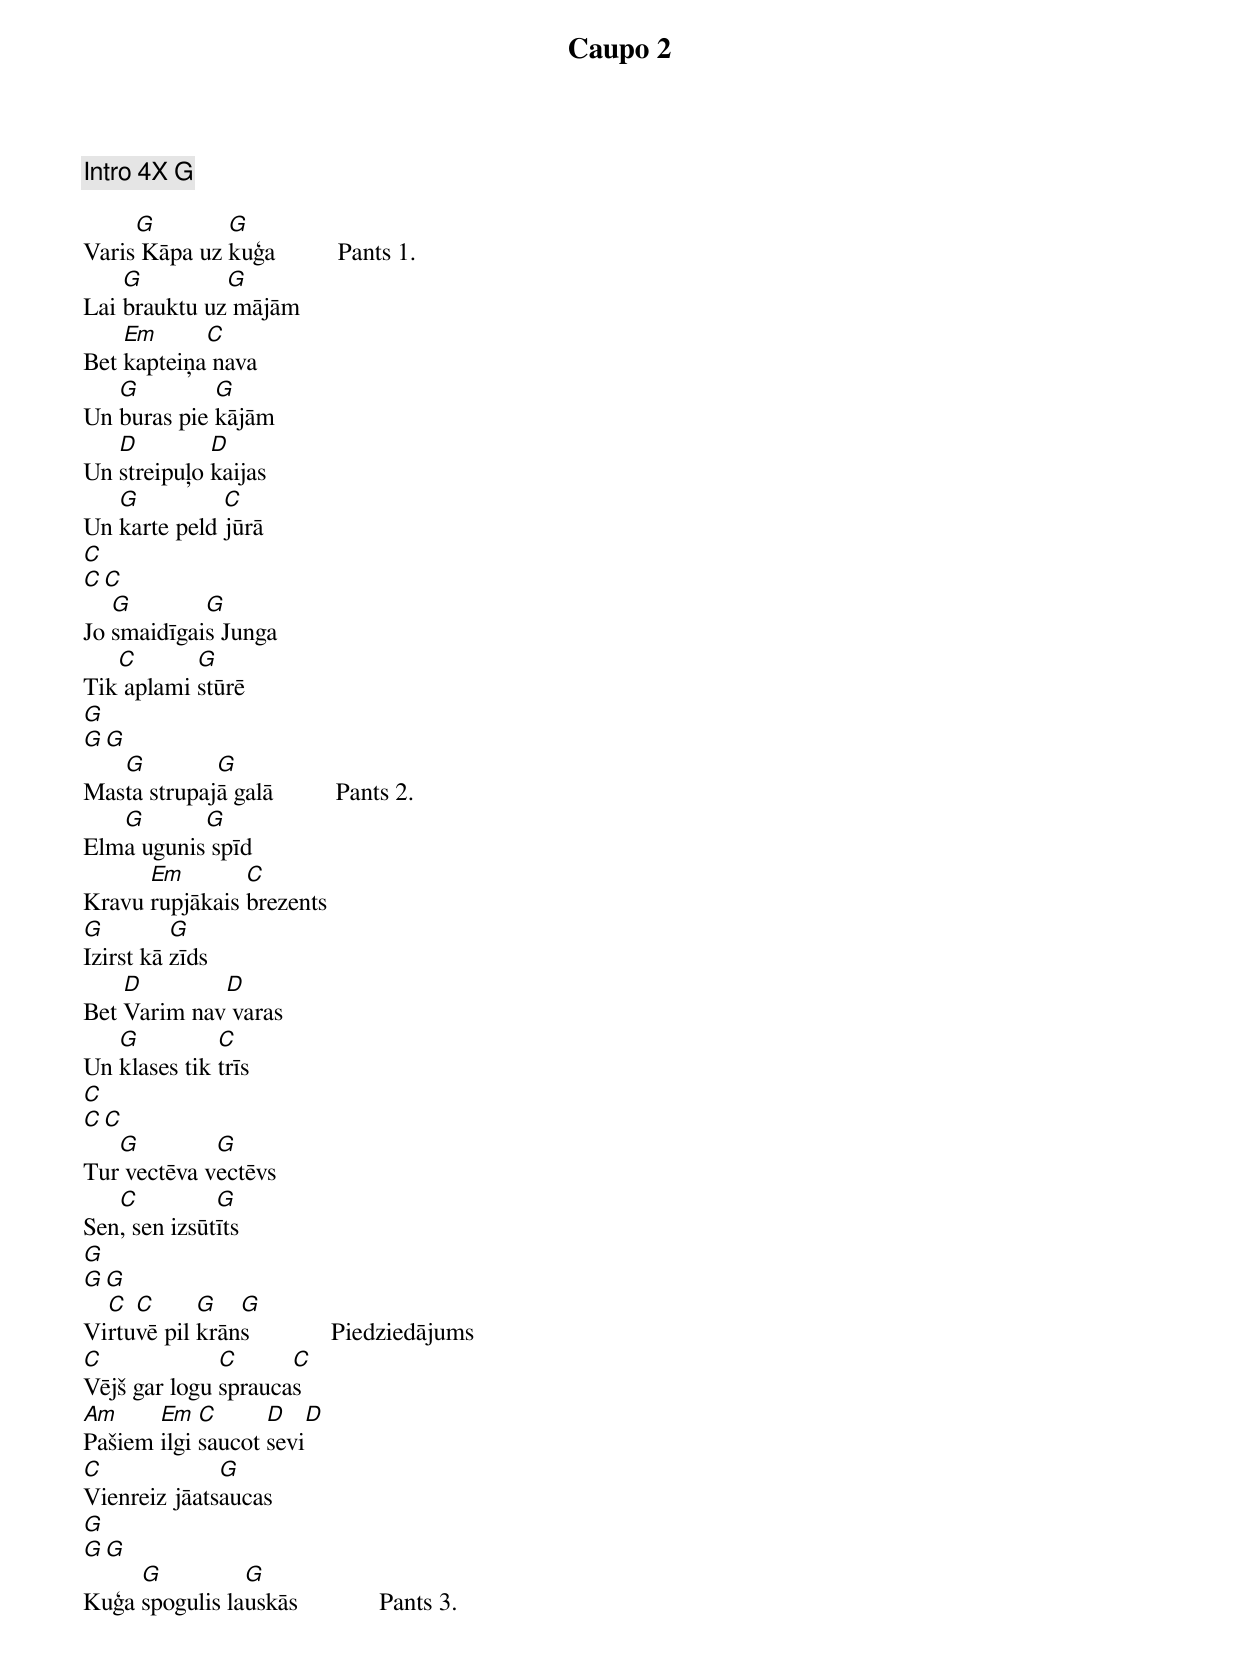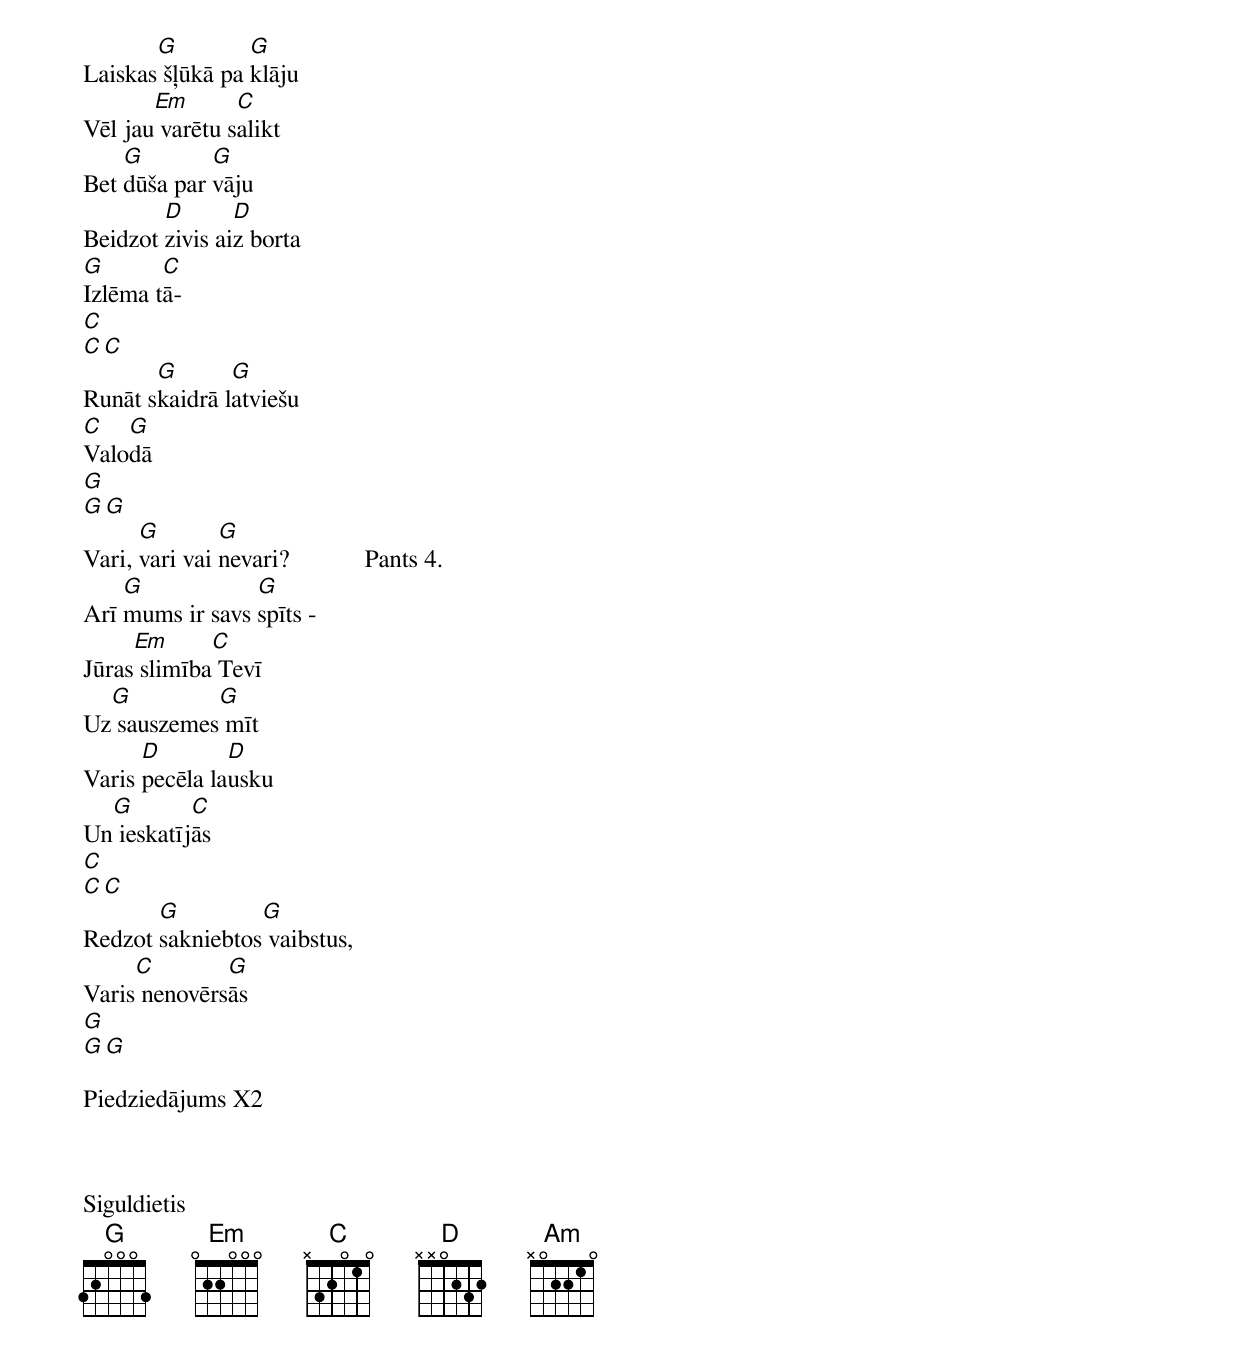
Caupo 2

Intro 4X G

     G        G
Varis Kāpa uz kuģa          Pants 1.
    G         G
Lai brauktu uz mājām
    Em      C
Bet kapteiņa nava
   G         G
Un buras pie kājām
   D         D
Un streipuļo kaijas
   G          C
Un karte peld jūrā
        C
   C        C
   G        G
Jo smaidīgais Junga
   C       G
Tik aplami stūrē
       G
   G       G
   G         G
Masta strupajā galā          Pants 2.
   G       G
Elma ugunis spīd
      Em        C
Kravu rupjākais brezents
G         G
Izirst kā zīds
    D        D
Bet Varim nav varas
   G          C
Un klases tik trīs
        C
  C           C
   G         G
Tur vectēva vectēvs
   C          G
Sen, sen izsūtīts
       G
G             G
  C  C      G   G
Virtuvē pil krāns             Piedziedājums
C             C      C
Vējš gar logu spraucas
Am     Em   C      D   D
Pašiem ilgi saucot sevi
C             G
Vienreiz jāatsaucas
       G
  G          G
     G          G
Kuģa spogulis lauskās             Pants 3.
       G         G
Laiskas šļūkā pa klāju
       Em       C
Vēl jau varētu salikt
    G        G
Bet dūša par vāju
        D       D
Beidzot zivis aiz borta
G       C
Izlēma tā-
      C
   C        C
       G       G
Runāt skaidrā latviešu
C   G
Valodā
         G
 G             G
      G        G
Vari, vari vai nevari?            Pants 4.
    G            G
Arī mums ir savs spīts -
     Em      C
Jūras slimība Tevī
  G         G
Uz sauszemes mīt
      D        D
Varis pecēla lausku
  G        C
Un ieskatījās
      C
 C           C
       G         G
Redzot sakniebtos vaibstus,
     C        G
Varis nenovērsās
      G
G           G

Piedziedājums X2



Siguldietis
